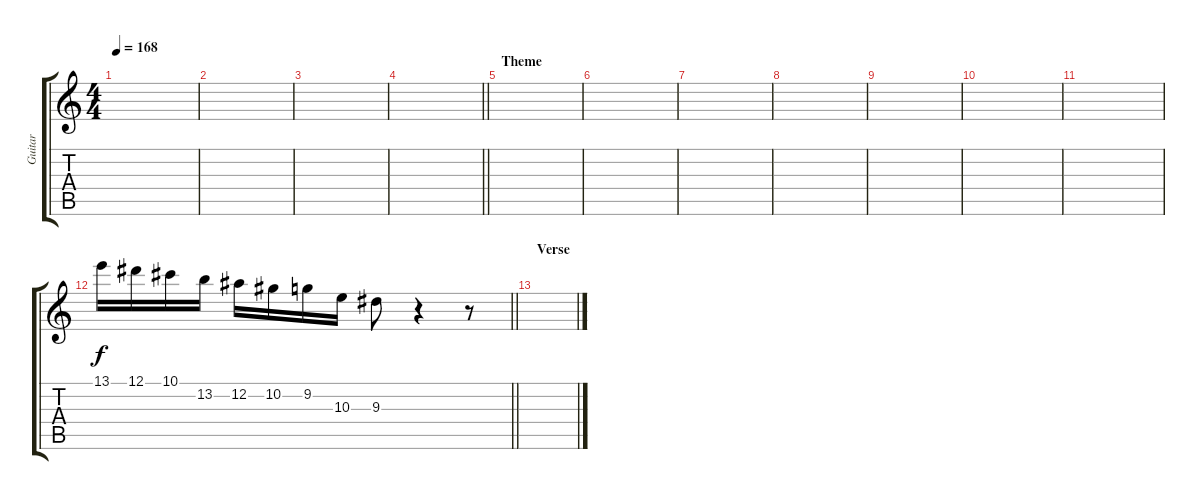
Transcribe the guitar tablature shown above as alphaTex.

\track ("Guitar" "Guitar") {instrument distortionguitar}
\staff {score tabs}
\tuning (Eb4 Bb3 Gb3 Db3 Ab2 Eb2) {hide}
\ts (4 4)
\tempo 168
\clef g2
\ks aminor
|
|
|
\barLineRight lightlight
|
\section ("" "Theme")
|
|
|
|
|
|
|
\barLineRight lightlight
13.1.16 12.1.16 10.1.16 13.2.16 12.2.16 10.2.16 9.2.16 10.3.16 9.3.8 r.4 r.8 |
\section ("" "Verse")
